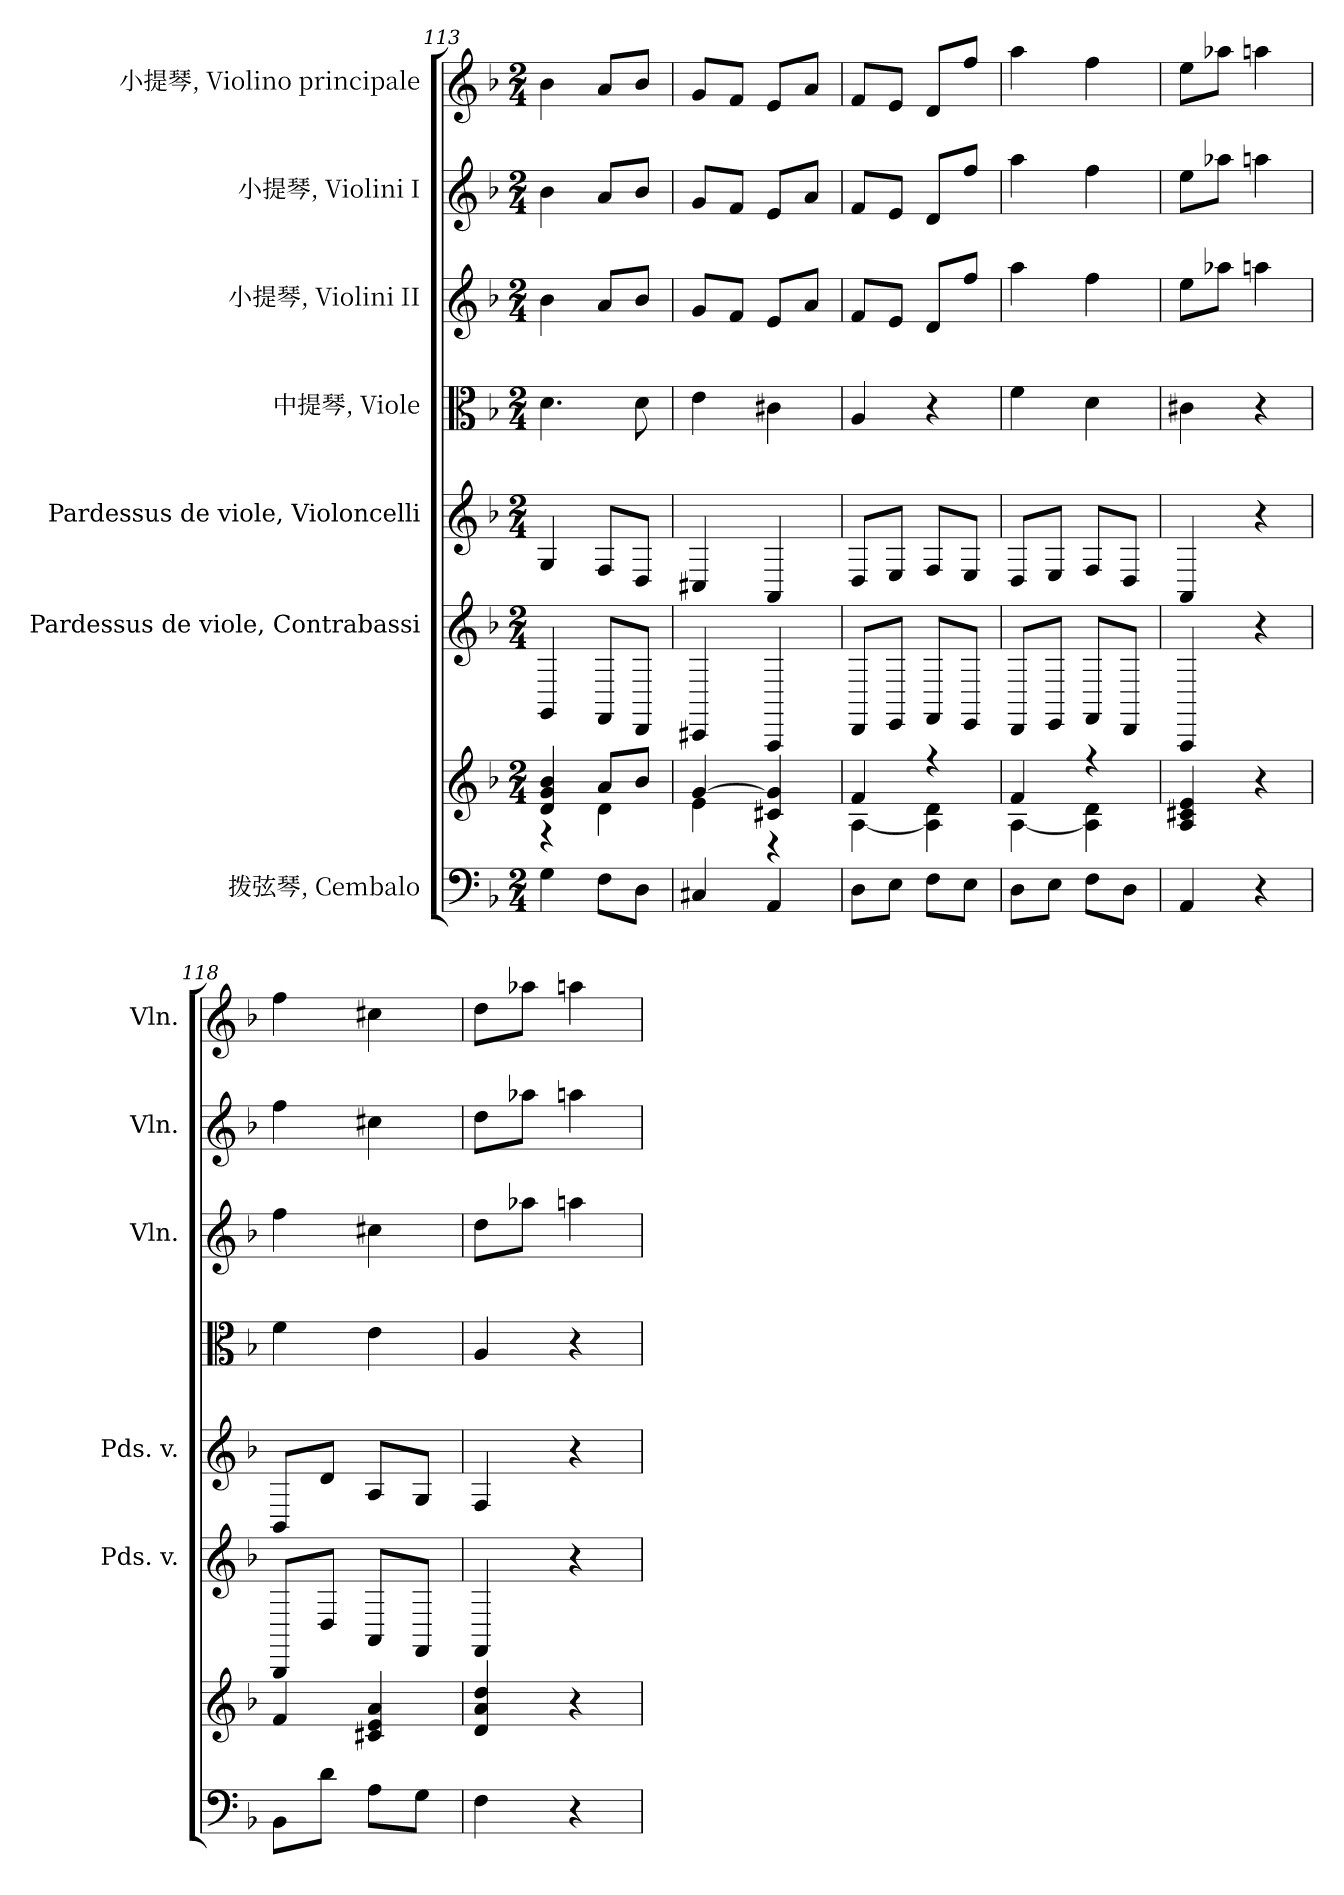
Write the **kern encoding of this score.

**kern	**kern	**kern	**kern	**kern	**kern	**kern	**kern
*part7	*part7	*part6	*part5	*part4	*part3	*part2	*part1
*staff8	*staff7	*staff6	*staff5	*staff4	*staff3	*staff2	*staff1
*I"拨弦琴, Cembalo	*	*I"Pardessus de viole, Contrabassi	*I"Pardessus de viole, Violoncelli	*I"中提琴, Viole	*I"小提琴, Violini II	*I"小提琴, Violini I	*I"小提琴, Violino principale
*	*	*I'Pds. v.	*I'Pds. v.	*	*I'Vln.	*I'Vln.	*I'Vln.
*clefF4	*clefG2	*clefG2	*clefG2	*clefC3	*clefG2	*clefG2	*clefG2
*k[b-]	*k[b-]	*k[b-]	*k[b-]	*k[b-]	*k[b-]	*k[b-]	*k[b-]
*M2/4	*M2/4	*M2/4	*M2/4	*M2/4	*M2/4	*M2/4	*M2/4
=113	=113	=113	=113	=113	=113	=113	=113
*	*^	*	*	*	*	*	*
4G\	4d/ 4g/ 4b-/	4r	4GG/	4G/	4.d\	4b-\	4b-\	4b-\
8F\L	8a/L	4d\	8FF/L	8F/L	.	8a/L	8a/L	8a/L
8D\J	8b-/J	.	8DD/J	8D/J	8d\	8b-/J	8b-/J	8b-/J
=114	=114	=114	=114	=114	=114	=114	=114	=114
4C#X/	[4g/	4e\	4CC#X/	4C#X/	4e\	8g/L	8g/L	8g/L
.	.	.	.	.	.	8f/J	8f/J	8f/J
4AA/	4c#X/ 4g/]	4r	4AAA/	4AA/	4c#X\	8e/L	8e/L	8e/L
.	.	.	.	.	.	8a/J	8a/J	8a/J
=115	=115	=115	=115	=115	=115	=115	=115	=115
8D\L	4f/	[4A\	8DD/L	8D/L	4A/	8f/L	8f/L	8f/L
8E\J	.	.	8EE/J	8E/J	.	8e/J	8e/J	8e/J
8F\L	4r	4A\] 4d\	8FF/L	8F/L	4r	8d/L	8d/L	8d/L
8E\J	.	.	8EE/J	8E/J	.	8ff/J	8ff/J	8ff/J
=116	=116	=116	=116	=116	=116	=116	=116	=116
8D\L	4f/	[4A\	8DD/L	8D/L	4f\	4aa\	4aa\	4aa\
8E\J	.	.	8EE/J	8E/J	.	.	.	.
8F\L	4r	4A\] 4d\	8FF/L	8F/L	4d\	4ff\	4ff\	4ff\
8D\J	.	.	8DD/J	8D/J	.	.	.	.
*	*v	*v	*	*	*	*	*	*
=117	=117	=117	=117	=117	=117	=117	=117
4AA/	4A/ 4c#X/ 4e/	4AAA/	4AA/	4c#X\	8ee\L	8ee\L	8ee\L
.	.	.	.	.	8aa-X\J	8aa-X\J	8aa-X\J
4r	4r	4r	4r	4r	4aan\	4aan\	4aan\
=118	=118	=118	=118	=118	=118	=118	=118
8BB-\L	4f/	8BBB-/L	8BB-/L	4f\	4ff\	4ff\	4ff\
8d\J	.	8D/J	8d/J	.	.	.	.
8A\L	4c#X/ 4e/ 4a/	8AA/L	8A/L	4e\	4cc#X\	4cc#X\	4cc#X\
8G\J	.	8FF/J	8G/J	.	.	.	.
!!LO:PB:g=z
=119	=119	=119	=119	=119	=119	=119	=119
4F\	4d/ 4a/ 4dd/	4FF/	4F/	4A/	8dd\L	8dd\L	8dd\L
.	.	.	.	.	8aa-X\J	8aa-X\J	8aa-X\J
4r	4r	4r	4r	4r	4aan\	4aan\	4aan\
=	=	=	=	=	=	=	=
*-	*-	*-	*-	*-	*-	*-	*-
